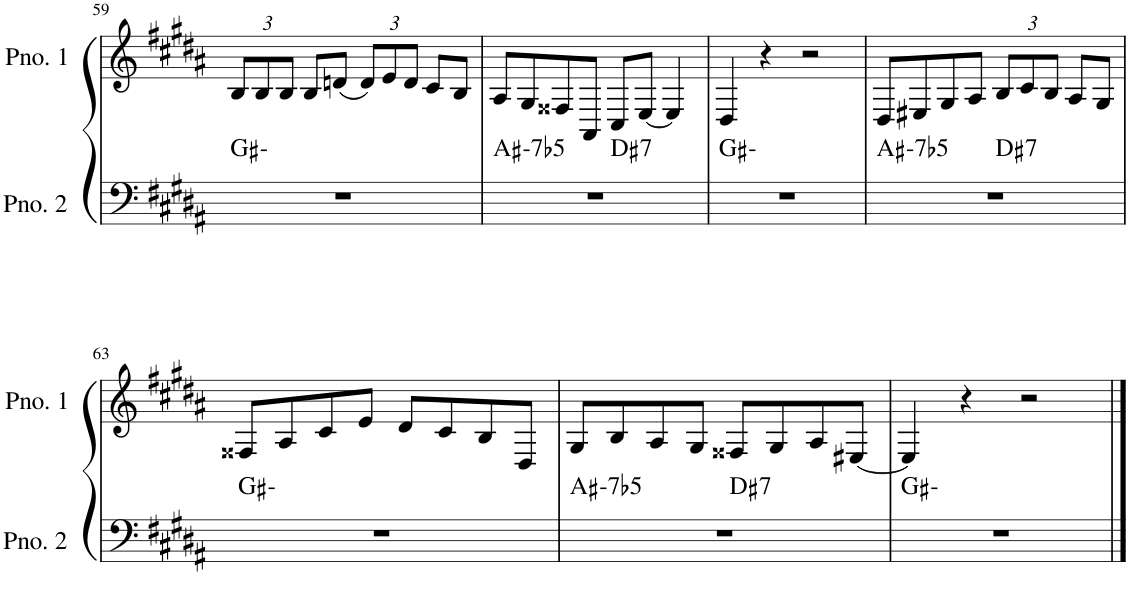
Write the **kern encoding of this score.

**kern	**harte	**kern
*part2	*part2	*part1
*staff2	*	*staff1
*I"ピアノ 2	*	*I"ピアノ 1
!!LO:PB:g=z
*clefF4	*	*clefG2
*k[f#c#g#d#a#]	*	*k[f#c#g#d#a#]
*M4/4	*	*M4/4
*	*	*Xbrackettup
=59	=59	=59
1r	G#:min	12B/L
.	.	12B/
.	.	12B/J
.	.	8B/L
.	.	(8dn/J
.	.	12d/L)
.	.	12e/
.	.	12d/J
.	.	8c#/L
.	.	8B/J
=60	=60	=60
!	!LO:H:kt=-7b5	!
*^	*	*
1r	2ryy	A#:hdim7	8A#/L
.	.	.	8G#/
.	.	.	8F##X/
.	.	.	8AA#/J
!	!	!LO:H:kt=7	!
.	2ryy	D#:7	8C#/L
.	.	.	[8E/J
.	.	.	4E/]
*v	*v	*	*
=61	=61	=61
1r	G#:min	4D#/
.	.	4r
.	.	2r
=62	=62	=62
!	!LO:H:kt=-7b5	!
*^	*	*
1r	2ryy	A#:hdim7	8D#/L
.	.	.	8E#X/
.	.	.	8G#/
.	.	.	8A#/J
!	!	!LO:H:kt=7	!
.	2ryy	D#:7	12B/L
.	.	.	12c#/
.	.	.	12B/J
.	.	.	8A#/L
.	.	.	8G#/J
*v	*v	*	*
!!LO:LB:g=z
=63	=63	=63
1r	G#:min	8F##X/L
.	.	8A#/
.	.	8c#/
.	.	8e/J
.	.	8d#/L
.	.	8c#/
.	.	8B/
.	.	8D#/J
=64	=64	=64
!	!LO:H:kt=-7b5	!
*^	*	*
1r	2ryy	A#:hdim7	8G#/L
.	.	.	8B/
.	.	.	8A#/
.	.	.	8G#/J
!	!	!LO:H:kt=7	!
.	2ryy	D#:7	8F##X/L
.	.	.	8G#/
.	.	.	8A#/
.	.	.	[8E#X/J
*v	*v	*	*
=65	=65	=65
1r	G#:min	4E#/]
.	.	4r
.	.	2r
==	==	==
*-	*-	*-
